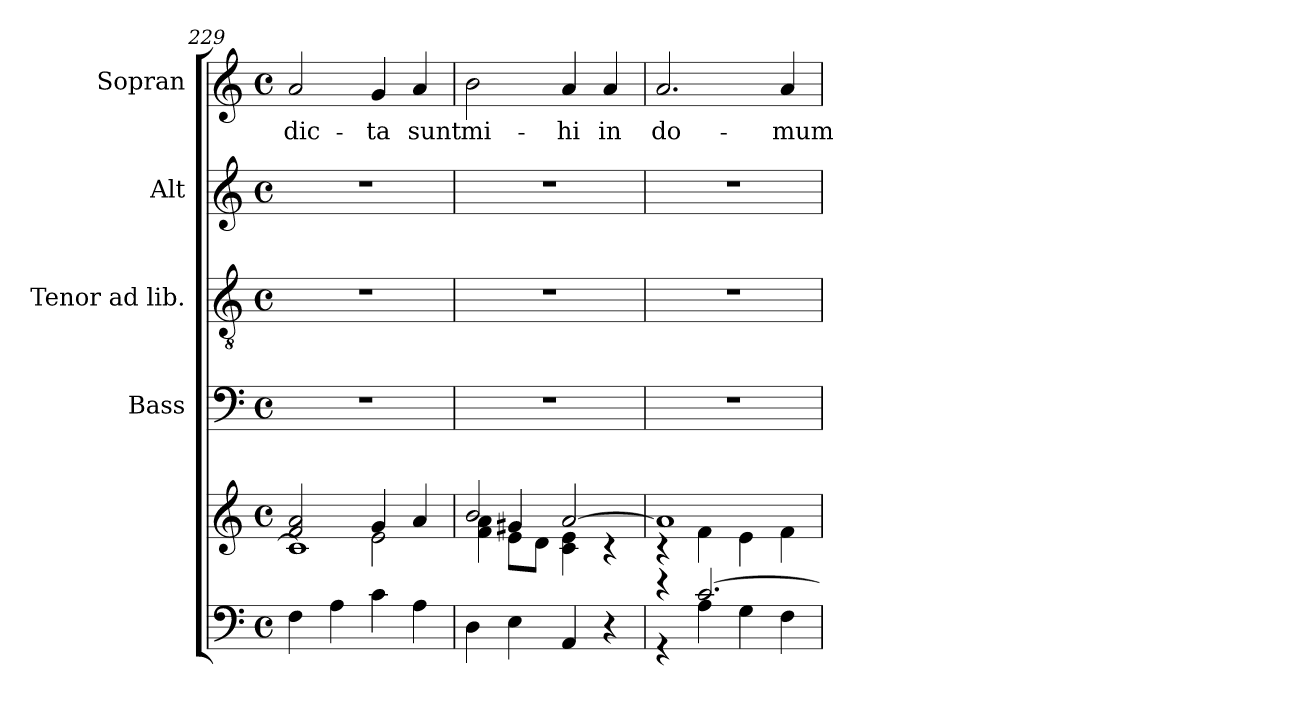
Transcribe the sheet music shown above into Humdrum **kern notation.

**kern	**kern	**kern	**kern	**kern	**kern	**text
*part5	*part5	*part4	*part3	*part2	*part1	*part1
*staff6	*staff5	*staff4	*staff3	*staff2	*staff1	*staff1
*	*	*I"Bass	*I"Tenor ad lib.	*I"Alt	*I"Sopran	*
*	*	*I'B.	*I'T.	*I'A.	*I'S.	*
*clefF4	*clefG2	*clefF4	*clefGv2	*clefG2	*clefG2	*
*k[]	*k[]	*k[]	*k[]	*k[]	*k[]	*
*C:	*C:	*C:	*C:	*C:	*C:	*
*M4/4	*M4/4	*M4/4	*M4/4	*M4/4	*M4/4	*
*met(c)	*met(c)	*met(c)	*met(c)	*met(c)	*met(c)	*
=229	=229	=229	=229	=229	=229	=229
*	*^	*	*	*	*	*
*	*	*^	*	*	*	*	*
!	!	!	!	!	!	!	!	!LO:LY:b
4F\	2f/ 2a/	1c]	2ryy	1r	1r	1r	2a/	dic-
4A\	.	.	.	.	.	.	.	.
!	!	!	!	!	!	!	!	!LO:LY:b
4c\	4g/	.	2e\	.	.	.	4g/	-ta
!	!	!	!	!	!	!	!	!LO:LY:b
4A\	4a/	.	.	.	.	.	4a/	sunt
=230	=230	=230	=230	=230	=230	=230	=230	=230
!	!	!	!	!	!	!	!	!LO:LY:b
4D\	2b/	4f\ 4a\	4ryy	1r	1r	1r	2b\	mi-
4E\	.	8e\L	4g#X/	.	.	.	.	.
.	.	8d\J	.	.	.	.	.	.
!	!	!	!	!	!	!	!	!LO:LY:b
4AA/	[>2a/	4c\ 4e\	2ryy	.	.	.	4a/	-hi
!	!	!	!	!	!	!	!	!LO:LY:b
4r	.	4rc	.	.	.	.	4a/	in
*	*	*v	*v	*	*	*	*	*
=231	=231	=231	=231	=231	=231	=231	=231
*^	*	*	*	*	*	*	*
!	!	!	!	!	!	!	!	!LO:LY:b
4r	4r	1a]	4rc	1r	1r	1r	2.a/	do-
[>2.c/	4A\	.	4f\	.	.	.	.	.
.	4G\	.	4e\	.	.	.	.	.
!	!	!	!	!	!	!	!	!LO:LY:b
.	4F\	.	4f\	.	.	.	4a/	-mum
*v	*v	*	*	*	*	*	*	*
*	*v	*v	*	*	*	*	*
=	=	=	=	=	=	=
*-	*-	*-	*-	*-	*-	*-
